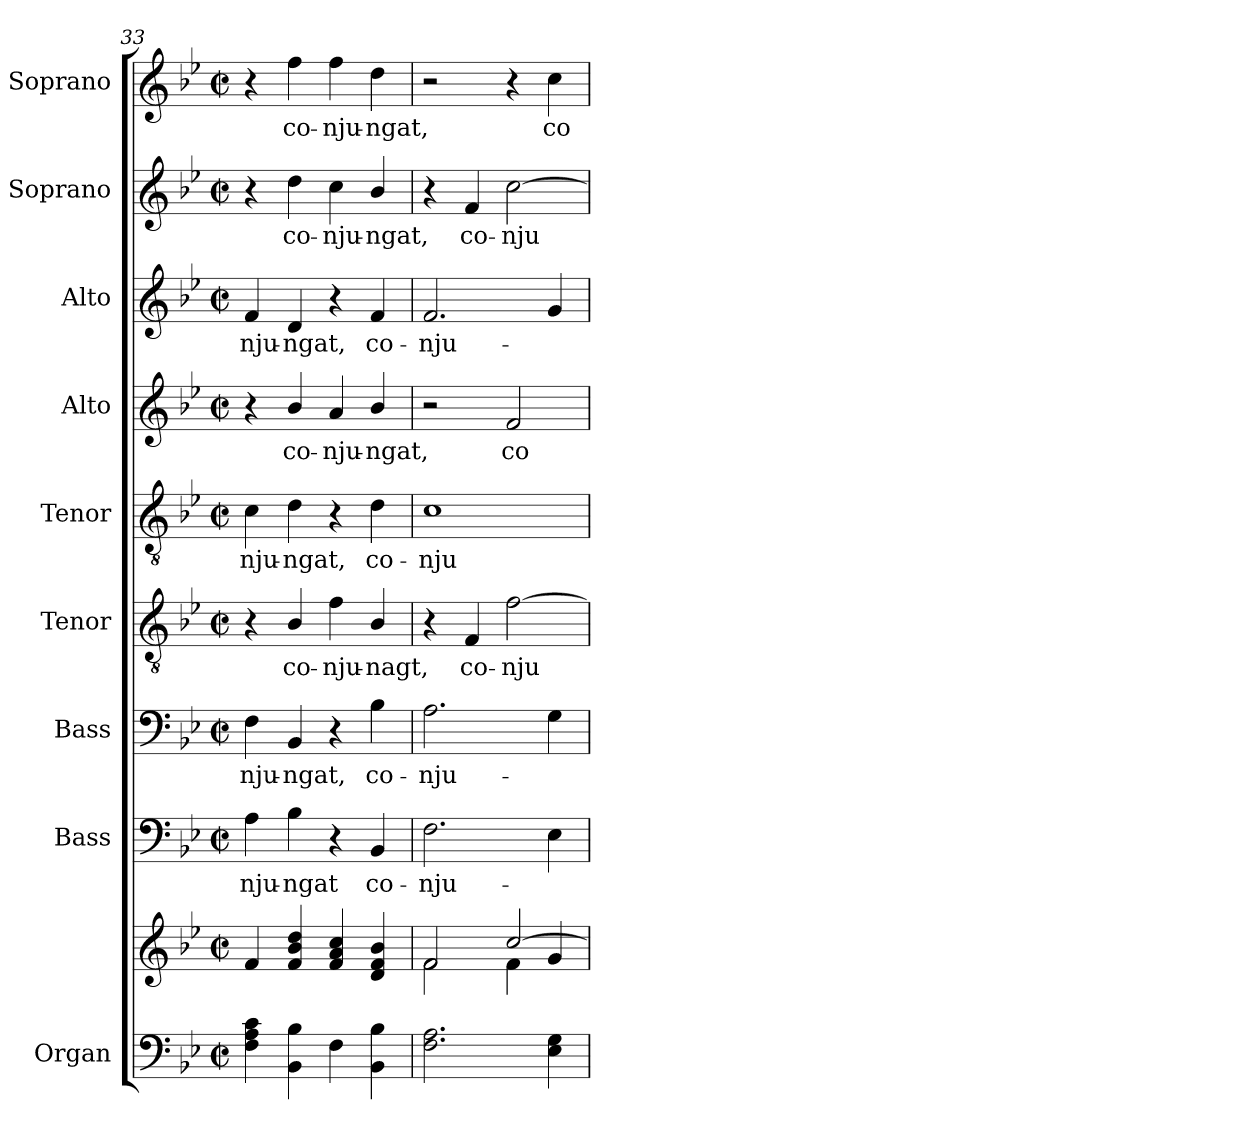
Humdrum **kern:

**kern	**kern	**kern	**text	**kern	**text	**kern	**text	**kern	**text	**kern	**text	**kern	**text	**kern	**text	**kern	**text
*part9	*part9	*part8	*part8	*part7	*part7	*part6	*part6	*part5	*part5	*part4	*part4	*part3	*part3	*part2	*part2	*part1	*part1
*staff10	*staff9	*staff8	*staff8	*staff7	*staff7	*staff6	*staff6	*staff5	*staff5	*staff4	*staff4	*staff3	*staff3	*staff2	*staff2	*staff1	*staff1
*I"Organ	*	*I"Bass	*	*I"Bass	*	*I"Tenor	*	*I"Tenor	*	*I"Alto	*	*I"Alto	*	*I"Soprano	*	*I"Soprano	*
*I'Organ.	*	*I'B.	*	*I'B.	*	*I'T.	*	*I'T.	*	*I'A.	*	*I'A.	*	*I'S.	*	*I'S.	*
*clefF4	*clefG2	*clefF4	*	*clefF4	*	*clefGv2	*	*clefGv2	*	*clefG2	*	*clefG2	*	*clefG2	*	*clefG2	*
*	*	*	*	*	*	*ITrd7c12	*	*ITrd7c12	*	*	*	*	*	*	*	*	*
*k[b-e-]	*k[b-e-]	*k[b-e-]	*	*k[b-e-]	*	*k[b-e-]	*	*k[b-e-]	*	*k[b-e-]	*	*k[b-e-]	*	*k[b-e-]	*	*k[b-e-]	*
*B-:	*B-:	*B-:	*	*B-:	*	*B-:	*	*B-:	*	*B-:	*	*B-:	*	*B-:	*	*B-:	*
*M2/2	*M2/2	*M2/2	*	*M2/2	*	*M2/2	*	*M2/2	*	*M2/2	*	*M2/2	*	*M2/2	*	*M2/2	*
*met(c|)	*met(c|)	*met(c|)	*	*met(c|)	*	*met(c|)	*	*met(c|)	*	*met(c|)	*	*met(c|)	*	*met(c|)	*	*met(c|)	*
=33	=33	=33	=33	=33	=33	=33	=33	=33	=33	=33	=33	=33	=33	=33	=33	=33	=33
!	!	!	!LO:LY:b:color=#000000	!	!	!	!	!	!	!	!	!	!	!	!	!	!
!	!	!	!	!	!LO:LY:b:color=#000000	!	!	!	!	!	!	!	!	!	!	!	!
!	!	!	!	!	!	!	!	!	!LO:LY:b:color=#000000	!	!	!	!	!	!	!	!
!	!	!	!	!	!	!	!	!	!	!	!	!	!LO:LY:b:color=#000000	!	!	!	!
4Fi\ 4Ai 4ci	4fi/	4Ai\	-nju-	4Fi\	-nju-	4r	.	4Ci\	-nju-	4r	.	4fi/	-nju-	4r	.	4r	.
!	!	!	!LO:LY:b:color=#000000	!	!	!	!	!	!	!	!	!	!	!	!	!	!
!	!	!	!	!	!LO:LY:b:color=#000000	!	!	!	!	!	!	!	!	!	!	!	!
!	!	!	!	!	!	!	!LO:LY:b:color=#000000	!	!	!	!	!	!	!	!	!	!
!	!	!	!	!	!	!	!	!	!LO:LY:b:color=#000000	!	!	!	!	!	!	!	!
!	!	!	!	!	!	!	!	!	!	!	!LO:LY:b:color=#000000	!	!	!	!	!	!
!	!	!	!	!	!	!	!	!	!	!	!	!	!LO:LY:b:color=#000000	!	!	!	!
!	!	!	!	!	!	!	!	!	!	!	!	!	!	!	!LO:LY:b:color=#000000	!	!
!	!	!	!	!	!	!	!	!	!	!	!	!	!	!	!	!	!LO:LY:b:color=#000000
4BB-i\ 4B-i	4fi/ 4b-i 4ddi	4B-i\	-ngat	4BB-i/	-ngat,	4BB-i/	co-	4Di\	-ngat,	4b-i/	co-	4di/	-ngat,	4ddi\	co-	4ffi\	co-
!	!	!	!	!	!	!	!LO:LY:b:color=#000000	!	!	!	!	!	!	!	!	!	!
!	!	!	!	!	!	!	!	!	!	!	!LO:LY:b:color=#000000	!	!	!	!	!	!
!	!	!	!	!	!	!	!	!	!	!	!	!	!	!	!LO:LY:b:color=#000000	!	!
!	!	!	!	!	!	!	!	!	!	!	!	!	!	!	!	!	!LO:LY:b:color=#000000
4Fi\	4fi/ 4ai 4cci	4r	.	4r	.	4Fi\	-nju-	4r	.	4ai/	-nju-	4r	.	4cci\	-nju-	4ffi\	-nju-
!	!	!	!LO:LY:b:color=#000000	!	!	!	!	!	!	!	!	!	!	!	!	!	!
!	!	!	!	!	!LO:LY:b:color=#000000	!	!	!	!	!	!	!	!	!	!	!	!
!	!	!	!	!	!	!	!LO:LY:b:color=#000000	!	!	!	!	!	!	!	!	!	!
!	!	!	!	!	!	!	!	!	!LO:LY:b:color=#000000	!	!	!	!	!	!	!	!
!	!	!	!	!	!	!	!	!	!	!	!LO:LY:b:color=#000000	!	!	!	!	!	!
!	!	!	!	!	!	!	!	!	!	!	!	!	!LO:LY:b:color=#000000	!	!	!	!
!	!	!	!	!	!	!	!	!	!	!	!	!	!	!	!LO:LY:b:color=#000000	!	!
!	!	!	!	!	!	!	!	!	!	!	!	!	!	!	!	!	!LO:LY:b:color=#000000
4BB-i\ 4B-i	4di/ 4fi 4b-i	4BB-i/	co-	4B-i\	co-	4BB-i/	-nagt,	4Di\	co-	4b-i/	-ngat,	4fi/	co-	4b-i/	-ngat,	4ddi\	-ngat,
=34	=34	=34	=34	=34	=34	=34	=34	=34	=34	=34	=34	=34	=34	=34	=34	=34	=34
*	*^	*	*	*	*	*	*	*	*	*	*	*	*	*	*	*	*
!	!	!	!	!LO:LY:b:color=#000000	!	!	!	!	!	!	!	!	!	!	!	!	!	!
!	!	!	!	!	!	!LO:LY:b:color=#000000	!	!	!	!	!	!	!	!	!	!	!	!
!	!	!	!	!	!	!	!	!	!	!LO:LY:b:color=#000000	!	!	!	!	!	!	!	!
!	!	!	!	!	!	!	!	!	!	!	!	!	!	!LO:LY:b:color=#000000	!	!	!	!
2.Fi\ 2.Ai	2fi/	2fi\	2.Fi\	-nju-	2.Ai\	-nju-	4r	.	1Ci	-nju-	2r	.	2.fi/	-nju-	4r	.	2r	.
!	!	!	!	!	!	!	!	!LO:LY:b:color=#000000	!	!	!	!	!	!	!	!	!	!
!	!	!	!	!	!	!	!	!	!	!	!	!	!	!	!	!LO:LY:b:color=#000000	!	!
.	.	.	.	.	.	.	4FFi/	co-	.	.	.	.	.	.	4fi/	co-	.	.
!	!	!	!	!	!	!	!	!LO:LY:b:color=#000000	!	!	!	!	!	!	!	!	!	!
!	!	!	!	!	!	!	!	!	!	!	!	!LO:LY:b:color=#000000	!	!	!	!	!	!
!	!	!	!	!	!	!	!	!	!	!	!	!	!	!	!	!LO:LY:b:color=#000000	!	!
.	[2cci/	4fi\	.	.	.	.	[2Fi\	-nju-	.	.	2fi/	co-	.	.	[2cci\	-nju-	4r	.
!	!	!	!	!	!	!	!	!	!	!	!	!	!	!	!	!	!	!LO:LY:b:color=#000000
4E-i\ 4Gi	.	4gi/	4E-i\	.	4Gi\	.	.	.	.	.	.	.	4gi/	.	.	.	4cci\	co-
*	*v	*v	*	*	*	*	*	*	*	*	*	*	*	*	*	*	*	*
=	=	=	=	=	=	=	=	=	=	=	=	=	=	=	=	=	=
*-	*-	*-	*-	*-	*-	*-	*-	*-	*-	*-	*-	*-	*-	*-	*-	*-	*-
